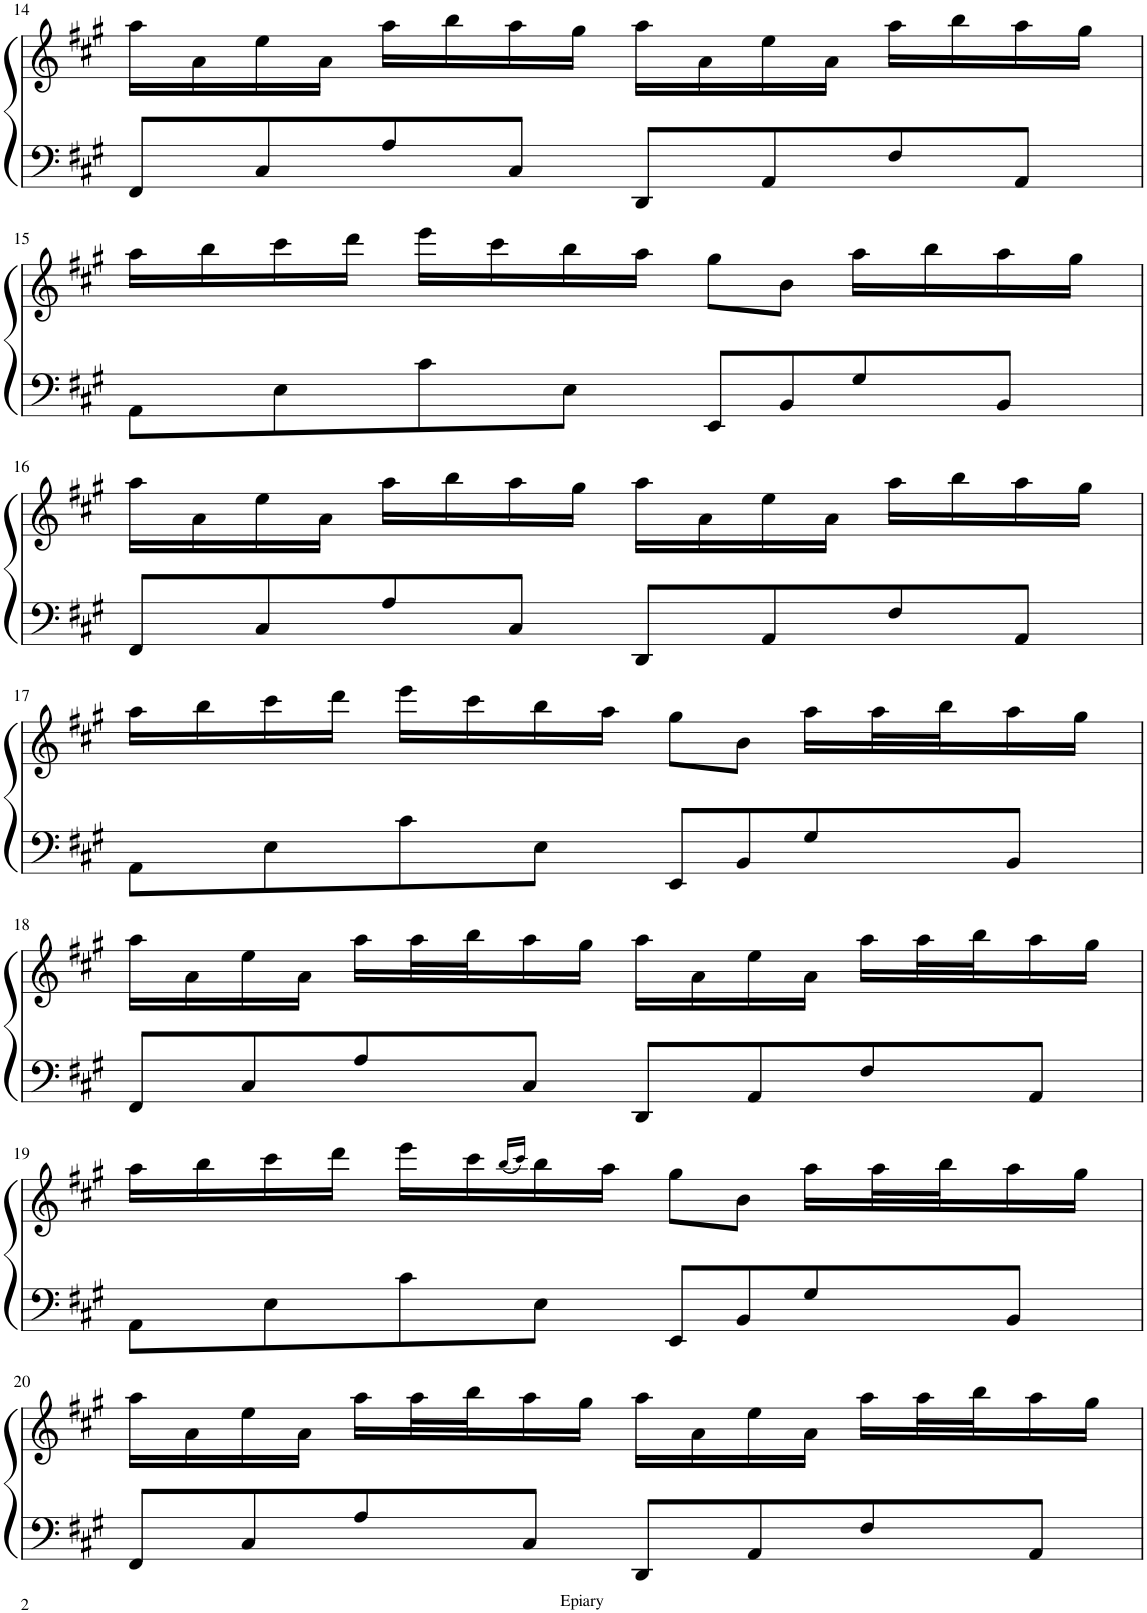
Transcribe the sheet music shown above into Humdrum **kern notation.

**kern	**kern
*part1	*part1
*staff2	*staff1
*I"피아노	*
!!LO:PB:g=z
*clefF4	*clefG2
*k[f#c#g#]	*k[f#c#g#]
*M4/4	*M4/4
=14	=14
8FF#/L	16aa\LL
.	16a\
8C#/	16ee\
.	16a\JJ
8A/	16aa\LL
.	16bb\
8C#/J	16aa\
.	16gg#\JJ
8DD/L	16aa\LL
.	16a\
8AA/	16ee\
.	16a\JJ
8F#/	16aa\LL
.	16bb\
8AA/J	16aa\
.	16gg#\JJ
!!LO:LB:g=z
=15	=15
8AA\L	16aa\LL
.	16bb\
8E\	16ccc#\
.	16ddd\JJ
8c#\	16eee\LL
.	16ccc#\
8E\J	16bb\
.	16aa\JJ
8EE/L	8gg#\L
8BB/	8b\J
8G#/	16aa\LL
.	16bb\
8BB/J	16aa\
.	16gg#\JJ
!!LO:LB:g=z
=16	=16
8FF#/L	16aa\LL
.	16a\
8C#/	16ee\
.	16a\JJ
8A/	16aa\LL
.	16bb\
8C#/J	16aa\
.	16gg#\JJ
8DD/L	16aa\LL
.	16a\
8AA/	16ee\
.	16a\JJ
8F#/	16aa\LL
.	16bb\
8AA/J	16aa\
.	16gg#\JJ
!!LO:LB:g=z
=17	=17
8AA\L	16aa\LL
.	16bb\
8E\	16ccc#\
.	16ddd\JJ
8c#\	16eee\LL
.	16ccc#\
8E\J	16bb\
.	16aa\JJ
8EE/L	8gg#\L
8BB/	8b\J
8G#/	16aa\LL
.	32aa\L
.	32bb\J
8BB/J	16aa\
.	16gg#\JJ
!!LO:LB:g=z
=18	=18
8FF#/L	16aa\LL
.	16a\
8C#/	16ee\
.	16a\JJ
8A/	16aa\LL
.	32aa\L
.	32bb\J
8C#/J	16aa\
.	16gg#\JJ
8DD/L	16aa\LL
.	16a\
8AA/	16ee\
.	16a\JJ
8F#/	16aa\LL
.	32aa\L
.	32bb\J
8AA/J	16aa\
.	16gg#\JJ
!!LO:LB:g=z
=19	=19
8AA\L	16aa\LL
.	16bb\
8E\	16ccc#\
.	16ddd\JJ
8c#\	16eee\LL
.	16ccc#\
.	(16qbb/LL
.	16qccc#/JJ)
8E\J	16bb\
.	16aa\JJ
8EE/L	8gg#\L
8BB/	8b\J
8G#/	16aa\LL
.	32aa\L
.	32bb\J
8BB/J	16aa\
.	16gg#\JJ
!!LO:LB:g=z
=20	=20
8FF#/L	16aa\LL
.	16a\
8C#/	16ee\
.	16a\JJ
8A/	16aa\LL
.	32aa\L
.	32bb\J
8C#/J	16aa\
.	16gg#\JJ
8DD/L	16aa\LL
.	16a\
8AA/	16ee\
.	16a\JJ
8F#/	16aa\LL
.	32aa\L
.	32bb\J
8AA/J	16aa\
.	16gg#\JJ
=	=
*-	*-
